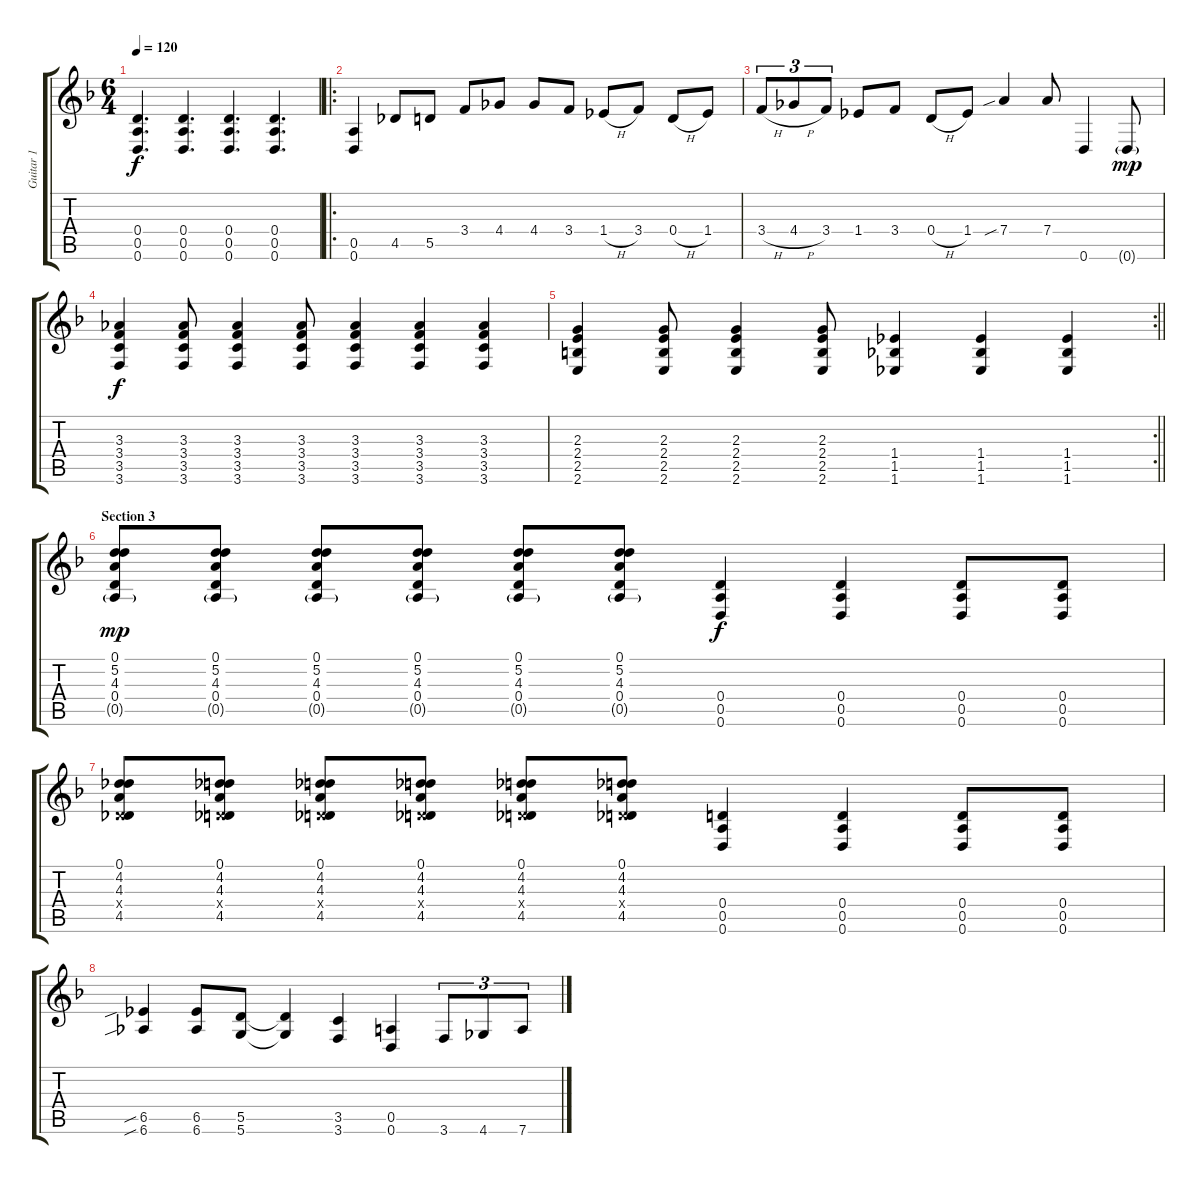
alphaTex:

\track ("Guitar 1" "Guitar 1") {instrument distortionguitar}
\staff {score tabs}
\tuning (D4 A3 F3 D3 A2 D2) {hide}
\ts (6 4)
\tempo 120
\clef g2
\ks f
(0.4 0.5 0.6).4{d dy f} (0.4 0.5 0.6).4{d} (0.4 0.5 0.6).4{d} (0.4 0.5 0.6).4{d} |
\ro
(0.5 0.6).4 4.5.8 5.5.8 3.4.8 4.4.8 4.4.8 3.4.8 1.4{h}.8 3.4.8 0.4{h}.8 1.4.8 |
3.4{h}.8{tu (3 2)} 4.4{h}.8{tu (3 2)} 3.4.8{tu (3 2)} 1.4.8 3.4.8 0.4{h}.8 1.4.8 7.4{sib}.4 7.4.8 0.6.4 0.6{g}.8{dy mp} |
(3.3 3.4 3.5 3.6).4{dy f} (3.3 3.4 3.5 3.6).8 (3.3 3.4 3.5 3.6).4 (3.3 3.4 3.5 3.6).8 (3.3 3.4 3.5 3.6).4 (3.3 3.4 3.5 3.6).4 (3.3 3.4 3.5 3.6).4 |
\rc 2
\barLineRight lightlight
(2.3 2.4 2.5 2.6).4 (2.3 2.4 2.5 2.6).8 (2.3 2.4 2.5 2.6).4 (2.3 2.4 2.5 2.6).8 (1.4 1.5 1.6).4 (1.4 1.5 1.6).4 (1.4 1.5 1.6).4 |
\section ("" "Section 3")
(0.1 5.2 4.3 0.4 0.5{g}).8{dy mp} (0.1 5.2 4.3 0.4 0.5{g}).8 (0.1 5.2 4.3 0.4 0.5{g}).8 (0.1 5.2 4.3 0.4 0.5{g}).8 (0.1 5.2 4.3 0.4 0.5{g}).8 (0.1 5.2 4.3 0.4 0.5{g}).8 (0.4 0.5 0.6).4{dy f} (0.4 0.5 0.6).4 (0.4 0.5 0.6).8 (0.4 0.5 0.6).8 |
(0.1 4.2 4.3 0.4{x} 4.5).8 (0.1 4.2 4.3 0.4{x} 4.5).8 (0.1 4.2 4.3 0.4{x} 4.5).8 (0.1 4.2 4.3 0.4{x} 4.5).8 (0.1 4.2 4.3 0.4{x} 4.5).8 (0.1 4.2 4.3 0.4{x} 4.5).8 (0.4 0.5 0.6).4 (0.4 0.5 0.6).4 (0.4 0.5 0.6).8 (0.4 0.5 0.6).8 |
(6.5{sib} 6.6{sib}).4 (6.5 6.6).8 (5.5 5.6).8 (5.5{t} 5.6{t}).4 (3.5 3.6).4 (0.5 0.6).4 3.6.8{tu (3 2)} 4.6.8{tu (3 2)} 7.6.8{tu (3 2)}
